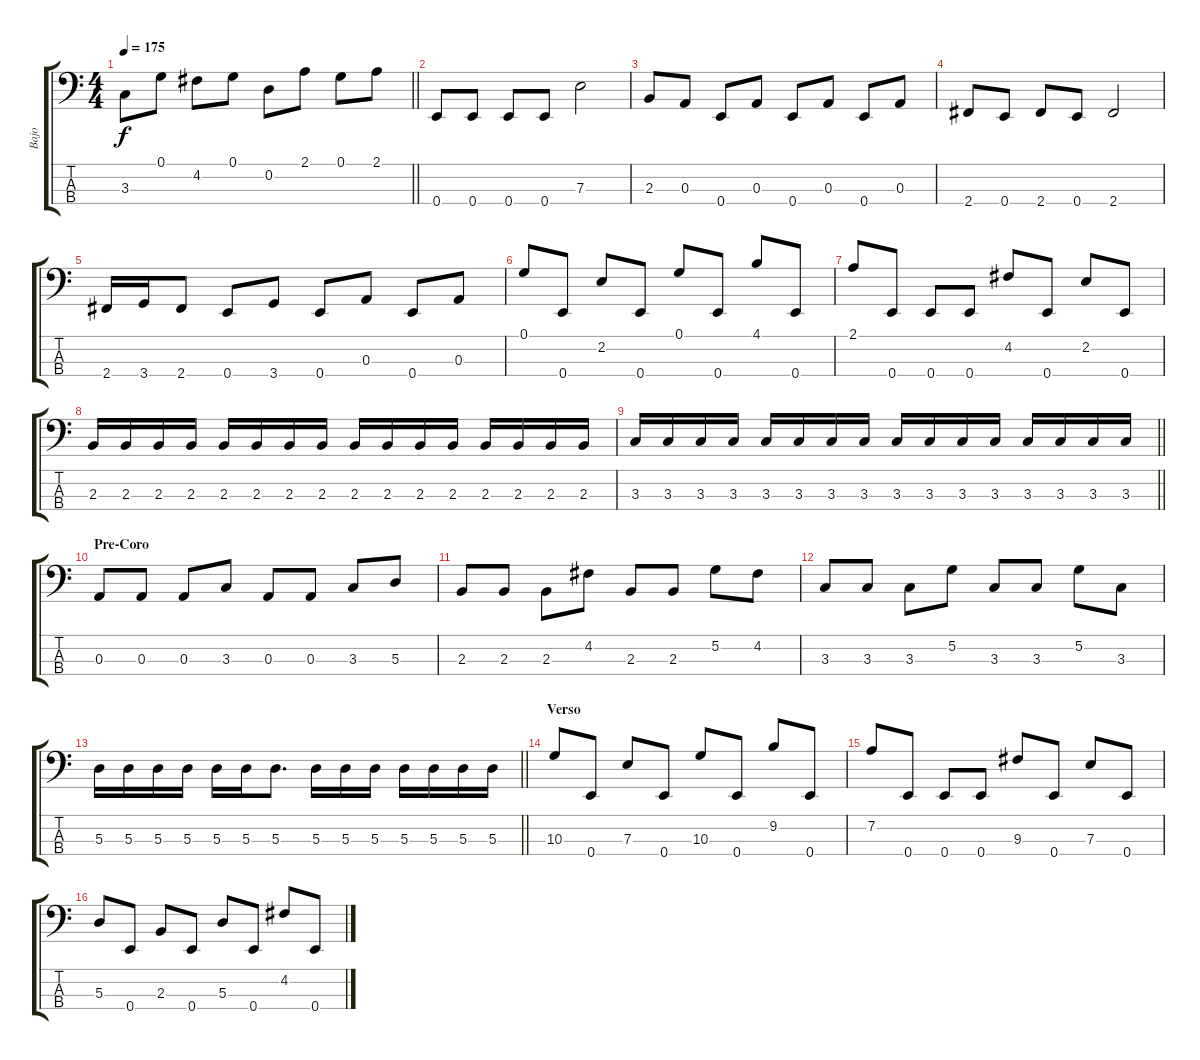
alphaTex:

\track ("Bajo" "Bajo") {instrument electricbassfinger}
\staff {score tabs}
\tuning (G2 D2 A1 E1) {hide}
\ts (4 4)
\tempo 175
\clef f4
\barLineRight lightlight
\ks c
3.3.8{dy f} 0.1.8 4.2.8 0.1.8 0.2.8 2.1.8 0.1.8 2.1.8 |
\section ("" "")
0.4.8 0.4.8 0.4.8 0.4.8 7.3.2 |
2.3.8 0.3.8 0.4.8 0.3.8 0.4.8 0.3.8 0.4.8 0.3.8 |
2.4.8 0.4.8 2.4.8 0.4.8 2.4.2 |
2.4.16 3.4.16 2.4.8 0.4.8 3.4.8 0.4.8 0.3.8 0.4.8 0.3.8 |
0.1.8 0.4.8 2.2.8 0.4.8 0.1.8 0.4.8 4.1.8 0.4.8 |
2.1.8 0.4.8 0.4.8 0.4.8 4.2.8 0.4.8 2.2.8 0.4.8 |
2.3.16 2.3.16 2.3.16 2.3.16 2.3.16 2.3.16 2.3.16 2.3.16 2.3.16 2.3.16 2.3.16 2.3.16 2.3.16 2.3.16 2.3.16 2.3.16 |
\barLineRight lightlight
3.3.16 3.3.16 3.3.16 3.3.16 3.3.16 3.3.16 3.3.16 3.3.16 3.3.16 3.3.16 3.3.16 3.3.16 3.3.16 3.3.16 3.3.16 3.3.16 |
\section ("" "Pre-Coro")
0.3.8 0.3.8 0.3.8 3.3.8 0.3.8 0.3.8 3.3.8 5.3.8 |
2.3.8 2.3.8 2.3.8 4.2.8 2.3.8 2.3.8 5.2.8 4.2.8 |
3.3.8 3.3.8 3.3.8 5.2.8 3.3.8 3.3.8 5.2.8 3.3.8 |
\barLineRight lightlight
5.3.16 5.3.16 5.3.16 5.3.16 5.3.16 5.3.16 5.3.8{d} 5.3.16 5.3.16 5.3.16 5.3.16 5.3.16 5.3.16 5.3.16 |
\section ("" "Verso")
10.3.8 0.4.8 7.3.8 0.4.8 10.3.8 0.4.8 9.2.8 0.4.8 |
7.2.8 0.4.8 0.4.8 0.4.8 9.3.8 0.4.8 7.3.8 0.4.8 |
5.3.8 0.4.8 2.3.8 0.4.8 5.3.8 0.4.8 4.2.8 0.4.8
